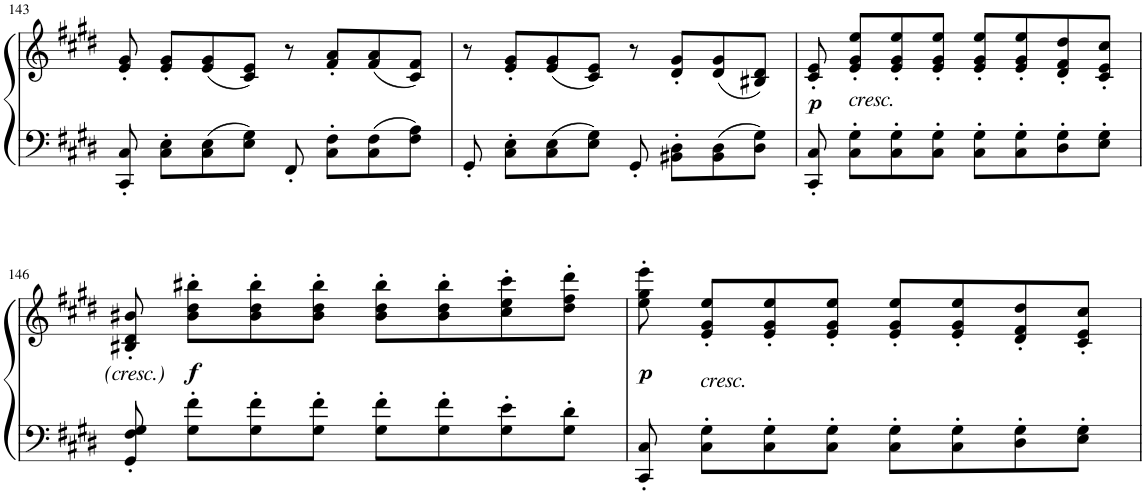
**kern	**kern	**dynam
*part1	*part1	*part1
*staff2	*staff1	*staff1/2
*I"Piano	*	*
*I'Pno.	*	*
!!LO:PB:g=z
*clefF4	*clefG2	*
*k[f#c#g#d#]	*k[f#c#g#d#]	*
*M4/4	*M4/4	*
*met(c)	*met(c)	*
=143	=143	=143
8CC#/' 8C#/'	8e/' 8g#/'	.
8C#\' 8E\'L	8e/' 8g#/'L	.
8C#\ 8E\	(8e/ 8g#/	.
8E\ 8G#\J	8c#/ 8e/J)	.
8FF#'/	8r	.
8C#\' 8F#\'L	8f#/' 8a/'L	.
8C#\ 8F#\	(8f#/ 8a/	.
8F#\ 8A\J	8c#/ 8f#/J)	.
=144	=144	=144
8GG#'/	8r	.
8C#\' 8E\'L	8e/' 8g#/'L	.
8C#\ 8E\	(8e/ 8g#/	.
8E\ 8G#\J	8c#/ 8e/J)	.
8GG#'/	8r	.
8BB#X\' 8D#\'L	8d#/' 8g#/'L	.
8BB#\ 8D#\	(8d#/ 8g#/	.
8D#\ 8G#\J	8B#X/ 8d#/J)	.
=145	=145	=145
!	!	!LO:DY:b
8CC#/' 8C#/'	8c#/' 8e/'	p
!	!LO:TX:b:i:t=cresc.	!
8C#\' 8G#\'L	8e/' 8g#/' 8ee/'L	.
8C#\' 8G#\'	8e/' 8g#/' 8ee/'	.
8C#\' 8G#\'J	8e/' 8g#/' 8ee/'J	.
8C#\' 8G#\'L	8e/' 8g#/' 8ee/'L	.
8C#\' 8G#\'	8e/' 8g#/' 8ee/'	.
8D#\' 8G#\'	8d#/' 8f#/' 8dd#/'	.
8E\' 8G#\'J	8c#/' 8e/' 8cc#/'J	.
!!LO:LB:g=z
=146	=146	=146
8GG#/' 8F#/' 8G#/'	8B#X/' 8d#/' 8b#X/'	.
!	!	!LO:DY:b
8G#\' 8f#\'L	8b#\' 8dd#\' 8bb#X\'L	f
8G#\' 8f#\'	8b#\' 8dd#\' 8bb#\'	.
8G#\' 8f#\'J	8b#\' 8dd#\' 8bb#\'J	.
8G#\' 8f#\'L	8b#\' 8dd#\' 8bb#\'L	.
8G#\' 8f#\'	8b#\' 8dd#\' 8bb#\'	.
8G#\' 8e\'	8cc#\' 8ee\' 8ccc#\'	.
8G#\' 8d#\'J	8dd#\' 8ff#\' 8ddd#\'J	.
=147	=147	=147
!	!	!LO:DY:b
8CC#/' 8C#/'	8ee\' 8gg#\' 8eee\'	p
!	!LO:TX:b:i:t=cresc.	!
8C#\' 8G#\'L	8e/' 8g#/' 8ee/'L	.
8C#\' 8G#\'	8e/' 8g#/' 8ee/'	.
8C#\' 8G#\'J	8e/' 8g#/' 8ee/'J	.
8C#\' 8G#\'L	8e/' 8g#/' 8ee/'L	.
8C#\' 8G#\'	8e/' 8g#/' 8ee/'	.
8D#\' 8G#\'	8d#/' 8f#/' 8dd#/'	.
8E\' 8G#\'J	8c#/' 8e/' 8cc#/'J	.
=	=	=
*-	*-	*-
